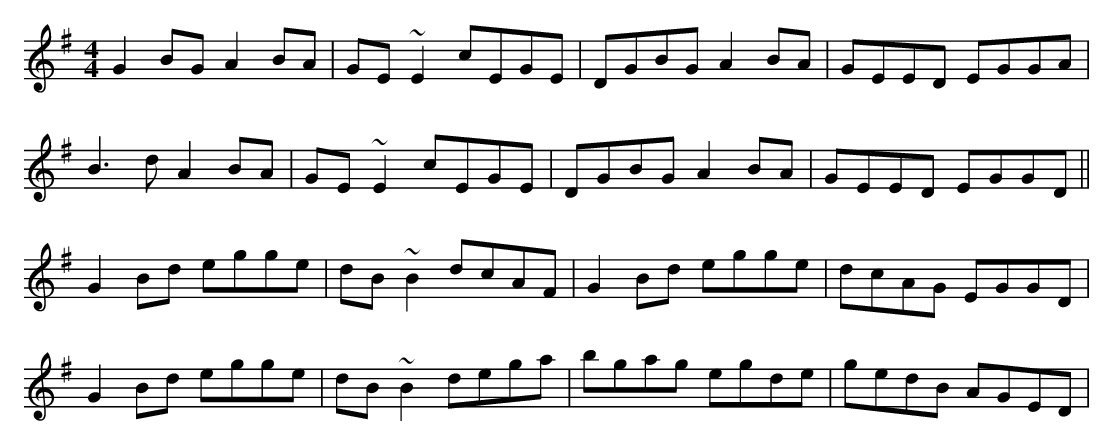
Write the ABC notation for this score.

X:1
M:4/4
K:G
G2BG A2BA|GE~E2 cEGE|DGBG A2BA|GEED EGGA|
B3d A2BA|GE~E2 cEGE|DGBG A2BA|GEED EGGD||
G2Bd egge|dB~B2 dcAF|G2Bd egge|dcAG EGGD|
G2Bd egge|dB~B2 dega|bgag egde|gedB AGED|
